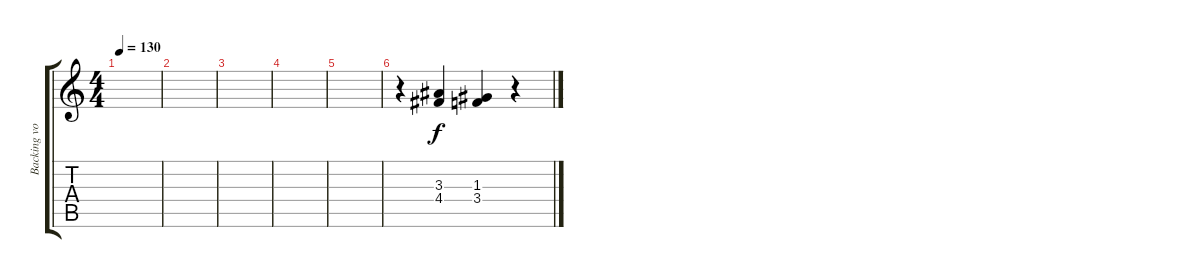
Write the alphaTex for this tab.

\track ("Backing vox" "Backing vo") {instrument electricbasspick}
\staff {score tabs}
\tuning (E4 B3 G3 D3 A2 E2) {hide}
\ts (4 4)
\tempo 130
\clef g2
\ks c
|
|
|
|
|
r.4 (3.3 4.4).4 (1.3 3.4).4 r.4
